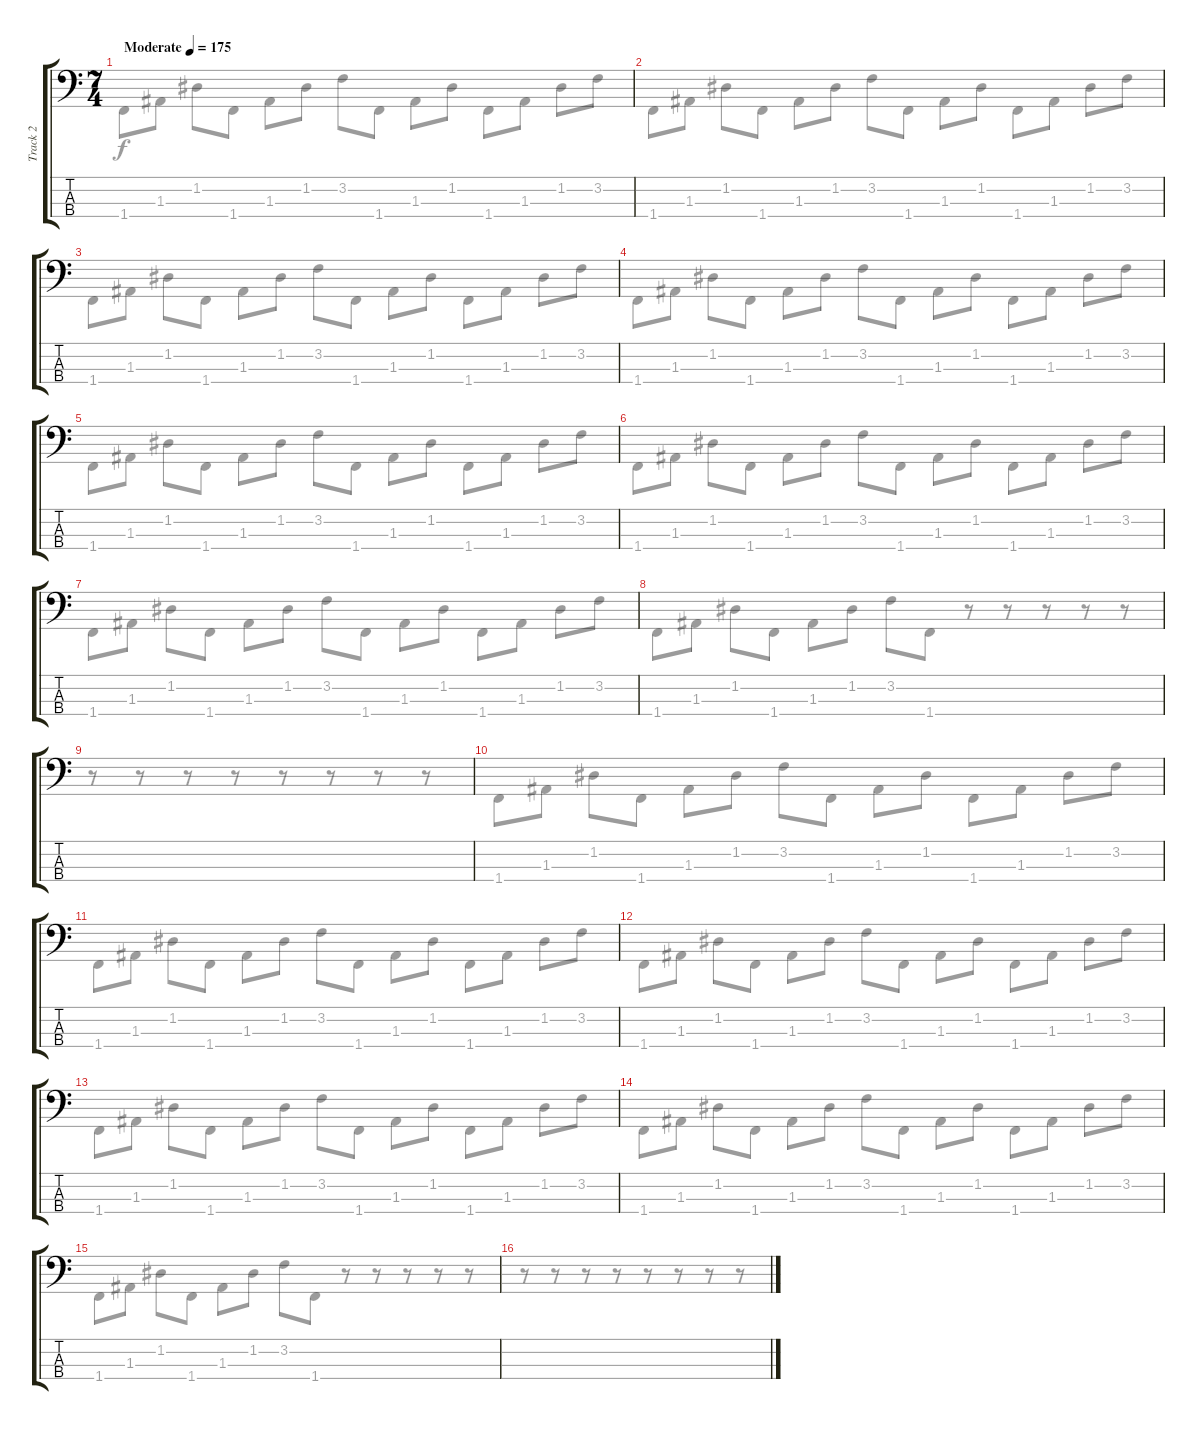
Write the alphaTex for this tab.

\track ("Track 2" "Track 2") {instrument electricbassfinger}
\staff {score tabs}
\tuning (G2 D2 A1 E1) {hide}
\voice
\ts (7 4)
\tempo (175 "Moderate")
\clef f4
\ks c
|
|
|
|
|
|
|
|
|
|
|
|
|
|
|
\voice
\clef f4
\ks c
1.4.8{dy f} 1.3.8 1.2.8 1.4.8 1.3.8 1.2.8 3.2.8 1.4.8 1.3.8 1.2.8 1.4.8 1.3.8 1.2.8 3.2.8 |
1.4.8 1.3.8 1.2.8 1.4.8 1.3.8 1.2.8 3.2.8 1.4.8 1.3.8 1.2.8 1.4.8 1.3.8 1.2.8 3.2.8 |
1.4.8 1.3.8 1.2.8 1.4.8 1.3.8 1.2.8 3.2.8 1.4.8 1.3.8 1.2.8 1.4.8 1.3.8 1.2.8 3.2.8 |
1.4.8 1.3.8 1.2.8 1.4.8 1.3.8 1.2.8 3.2.8 1.4.8 1.3.8 1.2.8 1.4.8 1.3.8 1.2.8 3.2.8 |
1.4.8 1.3.8 1.2.8 1.4.8 1.3.8 1.2.8 3.2.8 1.4.8 1.3.8 1.2.8 1.4.8 1.3.8 1.2.8 3.2.8 |
1.4.8 1.3.8 1.2.8 1.4.8 1.3.8 1.2.8 3.2.8 1.4.8 1.3.8 1.2.8 1.4.8 1.3.8 1.2.8 3.2.8 |
1.4.8 1.3.8 1.2.8 1.4.8 1.3.8 1.2.8 3.2.8 1.4.8 1.3.8 1.2.8 1.4.8 1.3.8 1.2.8 3.2.8 |
1.4.8 1.3.8 1.2.8 1.4.8 1.3.8 1.2.8 3.2.8 1.4.8 r.8 r.8 r.8 r.8 r.8 |
r.8 r.8 r.8 r.8 r.8 r.8 r.8 r.8 |
1.4.8 1.3.8 1.2.8 1.4.8 1.3.8 1.2.8 3.2.8 1.4.8 1.3.8 1.2.8 1.4.8 1.3.8 1.2.8 3.2.8 |
1.4.8 1.3.8 1.2.8 1.4.8 1.3.8 1.2.8 3.2.8 1.4.8 1.3.8 1.2.8 1.4.8 1.3.8 1.2.8 3.2.8 |
1.4.8 1.3.8 1.2.8 1.4.8 1.3.8 1.2.8 3.2.8 1.4.8 1.3.8 1.2.8 1.4.8 1.3.8 1.2.8 3.2.8 |
1.4.8 1.3.8 1.2.8 1.4.8 1.3.8 1.2.8 3.2.8 1.4.8 1.3.8 1.2.8 1.4.8 1.3.8 1.2.8 3.2.8 |
1.4.8 1.3.8 1.2.8 1.4.8 1.3.8 1.2.8 3.2.8 1.4.8 1.3.8 1.2.8 1.4.8 1.3.8 1.2.8 3.2.8 |
1.4.8 1.3.8 1.2.8 1.4.8 1.3.8 1.2.8 3.2.8 1.4.8 r.8 r.8 r.8 r.8 r.8 |
r.8 r.8 r.8 r.8 r.8 r.8 r.8 r.8
